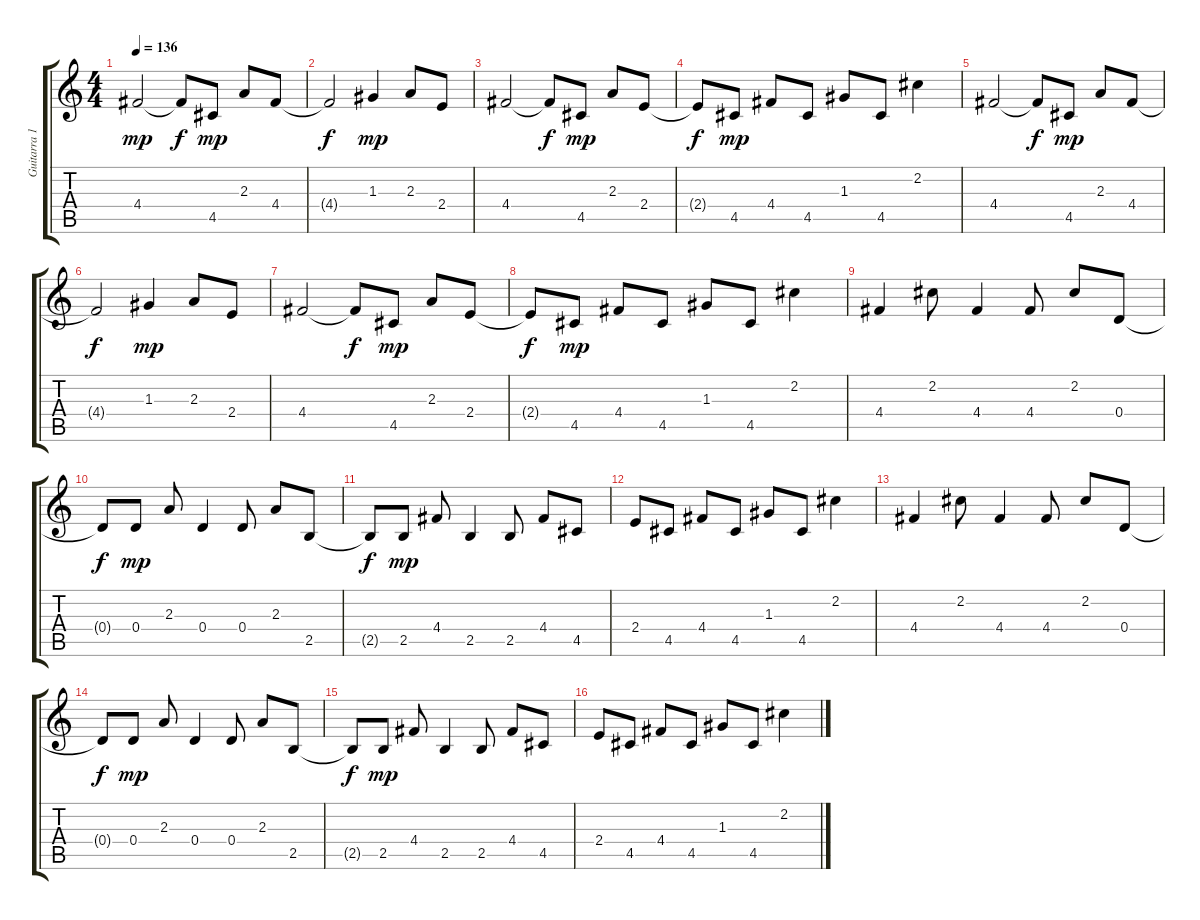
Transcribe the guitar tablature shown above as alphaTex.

\track ("Guitarra 1" "Guitarra 1") {instrument electricguitarclean}
\staff {score tabs}
\tuning (E4 B3 G3 D3 A2 E2) {hide}
\ts (4 4)
\tempo 136
\clef g2
\ks c
4.4.2{dy mp} 4.4{t}.8{dy f} 4.5.8{dy mp} 2.3.8 4.4.8 |
4.4{t}.2{dy f} 1.3.4{dy mp} 2.3.8 2.4.8 |
4.4.2 4.4{t}.8{dy f} 4.5.8{dy mp} 2.3.8 2.4.8 |
2.4{t}.8{dy f} 4.5.8{dy mp} 4.4.8 4.5.8 1.3.8 4.5.8 2.2.4 |
4.4.2 4.4{t}.8{dy f} 4.5.8{dy mp} 2.3.8 4.4.8 |
4.4{t}.2{dy f} 1.3.4{dy mp} 2.3.8 2.4.8 |
4.4.2 4.4{t}.8{dy f} 4.5.8{dy mp} 2.3.8 2.4.8 |
2.4{t}.8{dy f} 4.5.8{dy mp} 4.4.8 4.5.8 1.3.8 4.5.8 2.2.4 |
4.4.4 2.2.8 4.4.4 4.4.8 2.2.8 0.4.8 |
0.4{t}.8{dy f} 0.4.8{dy mp} 2.3.8 0.4.4 0.4.8 2.3.8 2.5.8 |
2.5{t}.8{dy f} 2.5.8{dy mp} 4.4.8 2.5.4 2.5.8 4.4.8 4.5.8 |
2.4.8 4.5.8 4.4.8 4.5.8 1.3.8 4.5.8 2.2.4 |
4.4.4 2.2.8 4.4.4 4.4.8 2.2.8 0.4.8 |
0.4{t}.8{dy f} 0.4.8{dy mp} 2.3.8 0.4.4 0.4.8 2.3.8 2.5.8 |
2.5{t}.8{dy f} 2.5.8{dy mp} 4.4.8 2.5.4 2.5.8 4.4.8 4.5.8 |
2.4.8 4.5.8 4.4.8 4.5.8 1.3.8 4.5.8 2.2.4
